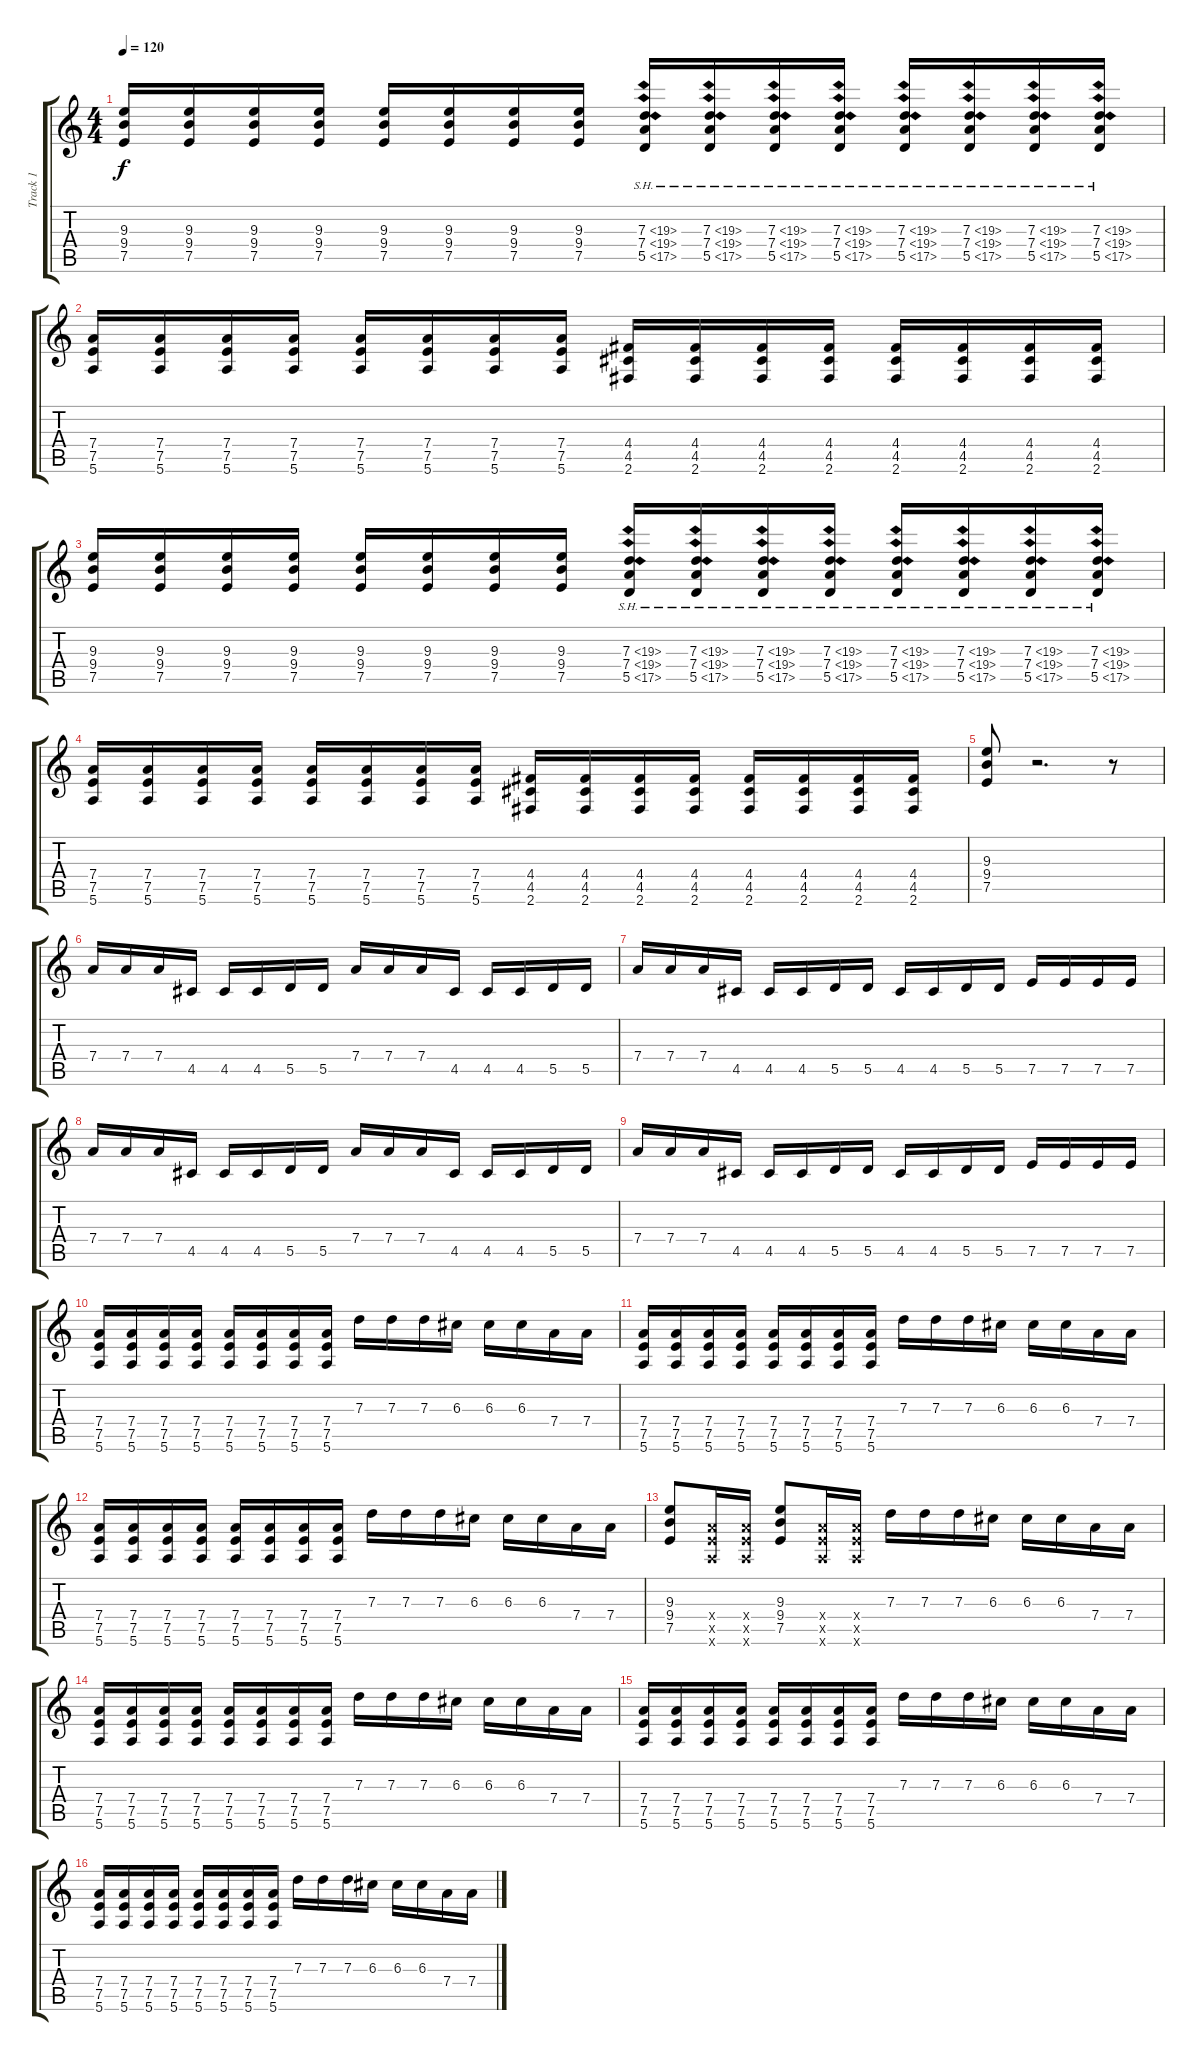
\track ("Track 1" "Track 1") {instrument distortionguitar}
\staff {score tabs}
\tuning (E4 B3 G3 D3 A2 E2) {hide}
\ts (4 4)
\tempo 120
\clef g2
\ks c
(9.3 9.4 7.5).16{dy f} (9.3 9.4 7.5).16 (9.3 9.4 7.5).16 (9.3 9.4 7.5).16 (9.3 9.4 7.5).16 (9.3 9.4 7.5).16 (9.3 9.4 7.5).16 (9.3 9.4 7.5).16 (7.3{sh 12} 7.4{sh 12} 5.5{sh 12}).16 (7.3{sh 12} 7.4{sh 12} 5.5{sh 12}).16 (7.3{sh 12} 7.4{sh 12} 5.5{sh 12}).16 (7.3{sh 12} 7.4{sh 12} 5.5{sh 12}).16 (7.3{sh 12} 7.4{sh 12} 5.5{sh 12}).16 (7.3{sh 12} 7.4{sh 12} 5.5{sh 12}).16 (7.3{sh 12} 7.4{sh 12} 5.5{sh 12}).16 (7.3{sh 12} 7.4{sh 12} 5.5{sh 12}).16 |
(7.4 7.5 5.6).16 (7.4 7.5 5.6).16 (7.4 7.5 5.6).16 (7.4 7.5 5.6).16 (7.4 7.5 5.6).16 (7.4 7.5 5.6).16 (7.4 7.5 5.6).16 (7.4 7.5 5.6).16 (4.4 4.5 2.6).16 (4.4 4.5 2.6).16 (4.4 4.5 2.6).16 (4.4 4.5 2.6).16 (4.4 4.5 2.6).16 (4.4 4.5 2.6).16 (4.4 4.5 2.6).16 (4.4 4.5 2.6).16 |
(9.3 9.4 7.5).16 (9.3 9.4 7.5).16 (9.3 9.4 7.5).16 (9.3 9.4 7.5).16 (9.3 9.4 7.5).16 (9.3 9.4 7.5).16 (9.3 9.4 7.5).16 (9.3 9.4 7.5).16 (7.3{sh 12} 7.4{sh 12} 5.5{sh 12}).16 (7.3{sh 12} 7.4{sh 12} 5.5{sh 12}).16 (7.3{sh 12} 7.4{sh 12} 5.5{sh 12}).16 (7.3{sh 12} 7.4{sh 12} 5.5{sh 12}).16 (7.3{sh 12} 7.4{sh 12} 5.5{sh 12}).16 (7.3{sh 12} 7.4{sh 12} 5.5{sh 12}).16 (7.3{sh 12} 7.4{sh 12} 5.5{sh 12}).16 (7.3{sh 12} 7.4{sh 12} 5.5{sh 12}).16 |
(7.4 7.5 5.6).16 (7.4 7.5 5.6).16 (7.4 7.5 5.6).16 (7.4 7.5 5.6).16 (7.4 7.5 5.6).16 (7.4 7.5 5.6).16 (7.4 7.5 5.6).16 (7.4 7.5 5.6).16 (4.4 4.5 2.6).16 (4.4 4.5 2.6).16 (4.4 4.5 2.6).16 (4.4 4.5 2.6).16 (4.4 4.5 2.6).16 (4.4 4.5 2.6).16 (4.4 4.5 2.6).16 (4.4 4.5 2.6).16 |
(9.3 9.4 7.5).8 r.2{d} r.8 |
7.4.16 7.4.16 7.4.16 4.5.16 4.5.16 4.5.16 5.5.16 5.5.16 7.4.16 7.4.16 7.4.16 4.5.16 4.5.16 4.5.16 5.5.16 5.5.16 |
7.4.16 7.4.16 7.4.16 4.5.16 4.5.16 4.5.16 5.5.16 5.5.16 4.5.16 4.5.16 5.5.16 5.5.16 7.5.16 7.5.16 7.5.16 7.5.16 |
7.4.16 7.4.16 7.4.16 4.5.16 4.5.16 4.5.16 5.5.16 5.5.16 7.4.16 7.4.16 7.4.16 4.5.16 4.5.16 4.5.16 5.5.16 5.5.16 |
7.4.16 7.4.16 7.4.16 4.5.16 4.5.16 4.5.16 5.5.16 5.5.16 4.5.16 4.5.16 5.5.16 5.5.16 7.5.16 7.5.16 7.5.16 7.5.16 |
(7.4 7.5 5.6).16 (7.4 7.5 5.6).16 (7.4 7.5 5.6).16 (7.4 7.5 5.6).16 (7.4 7.5 5.6).16 (7.4 7.5 5.6).16 (7.4 7.5 5.6).16 (7.4 7.5 5.6).16 7.3.16 7.3.16 7.3.16 6.3.16 6.3.16 6.3.16 7.4.16 7.4.16 |
(7.4 7.5 5.6).16 (7.4 7.5 5.6).16 (7.4 7.5 5.6).16 (7.4 7.5 5.6).16 (7.4 7.5 5.6).16 (7.4 7.5 5.6).16 (7.4 7.5 5.6).16 (7.4 7.5 5.6).16 7.3.16 7.3.16 7.3.16 6.3.16 6.3.16 6.3.16 7.4.16 7.4.16 |
(7.4 7.5 5.6).16 (7.4 7.5 5.6).16 (7.4 7.5 5.6).16 (7.4 7.5 5.6).16 (7.4 7.5 5.6).16 (7.4 7.5 5.6).16 (7.4 7.5 5.6).16 (7.4 7.5 5.6).16 7.3.16 7.3.16 7.3.16 6.3.16 6.3.16 6.3.16 7.4.16 7.4.16 |
(9.3 9.4 7.5).8 (7.4{x} 7.5{x} 5.6{x}).16 (7.4{x} 7.5{x} 5.6{x}).16 (9.3 9.4 7.5).8 (7.4{x} 7.5{x} 5.6{x}).16 (7.4{x} 7.5{x} 5.6{x}).16 7.3.16 7.3.16 7.3.16 6.3.16 6.3.16 6.3.16 7.4.16 7.4.16 |
(7.4 7.5 5.6).16 (7.4 7.5 5.6).16 (7.4 7.5 5.6).16 (7.4 7.5 5.6).16 (7.4 7.5 5.6).16 (7.4 7.5 5.6).16 (7.4 7.5 5.6).16 (7.4 7.5 5.6).16 7.3.16 7.3.16 7.3.16 6.3.16 6.3.16 6.3.16 7.4.16 7.4.16 |
(7.4 7.5 5.6).16 (7.4 7.5 5.6).16 (7.4 7.5 5.6).16 (7.4 7.5 5.6).16 (7.4 7.5 5.6).16 (7.4 7.5 5.6).16 (7.4 7.5 5.6).16 (7.4 7.5 5.6).16 7.3.16 7.3.16 7.3.16 6.3.16 6.3.16 6.3.16 7.4.16 7.4.16 |
(7.4 7.5 5.6).16 (7.4 7.5 5.6).16 (7.4 7.5 5.6).16 (7.4 7.5 5.6).16 (7.4 7.5 5.6).16 (7.4 7.5 5.6).16 (7.4 7.5 5.6).16 (7.4 7.5 5.6).16 7.3.16 7.3.16 7.3.16 6.3.16 6.3.16 6.3.16 7.4.16 7.4.16
